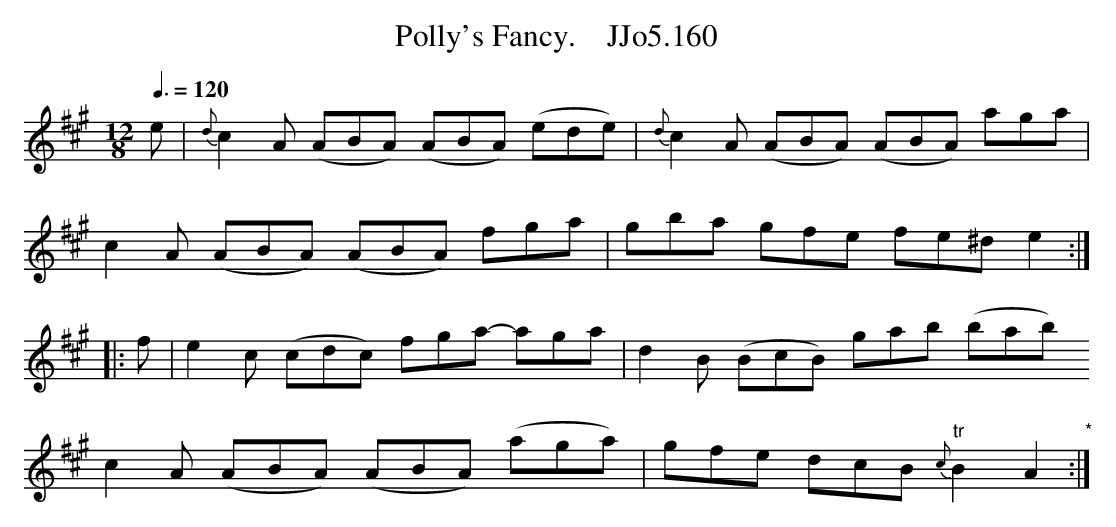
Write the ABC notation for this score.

X:1
T:Polly's Fancy.    JJo5.160
Q:3/8=120
M:12/8
L:1/8
K:A
e|{d}c2A (ABA) (ABA) (ede)|{d}c2 A (ABA) (ABA) aga|
c2A (ABA) (ABA) fga|gba gfe fe^d e2:|
|: f|e2c (cdc) fga- aga|d2B (BcB) gab (bab)
c2A (ABA) (ABA) (aga)|gfe dcB {c}"tr"B2 A2 "*" :|
